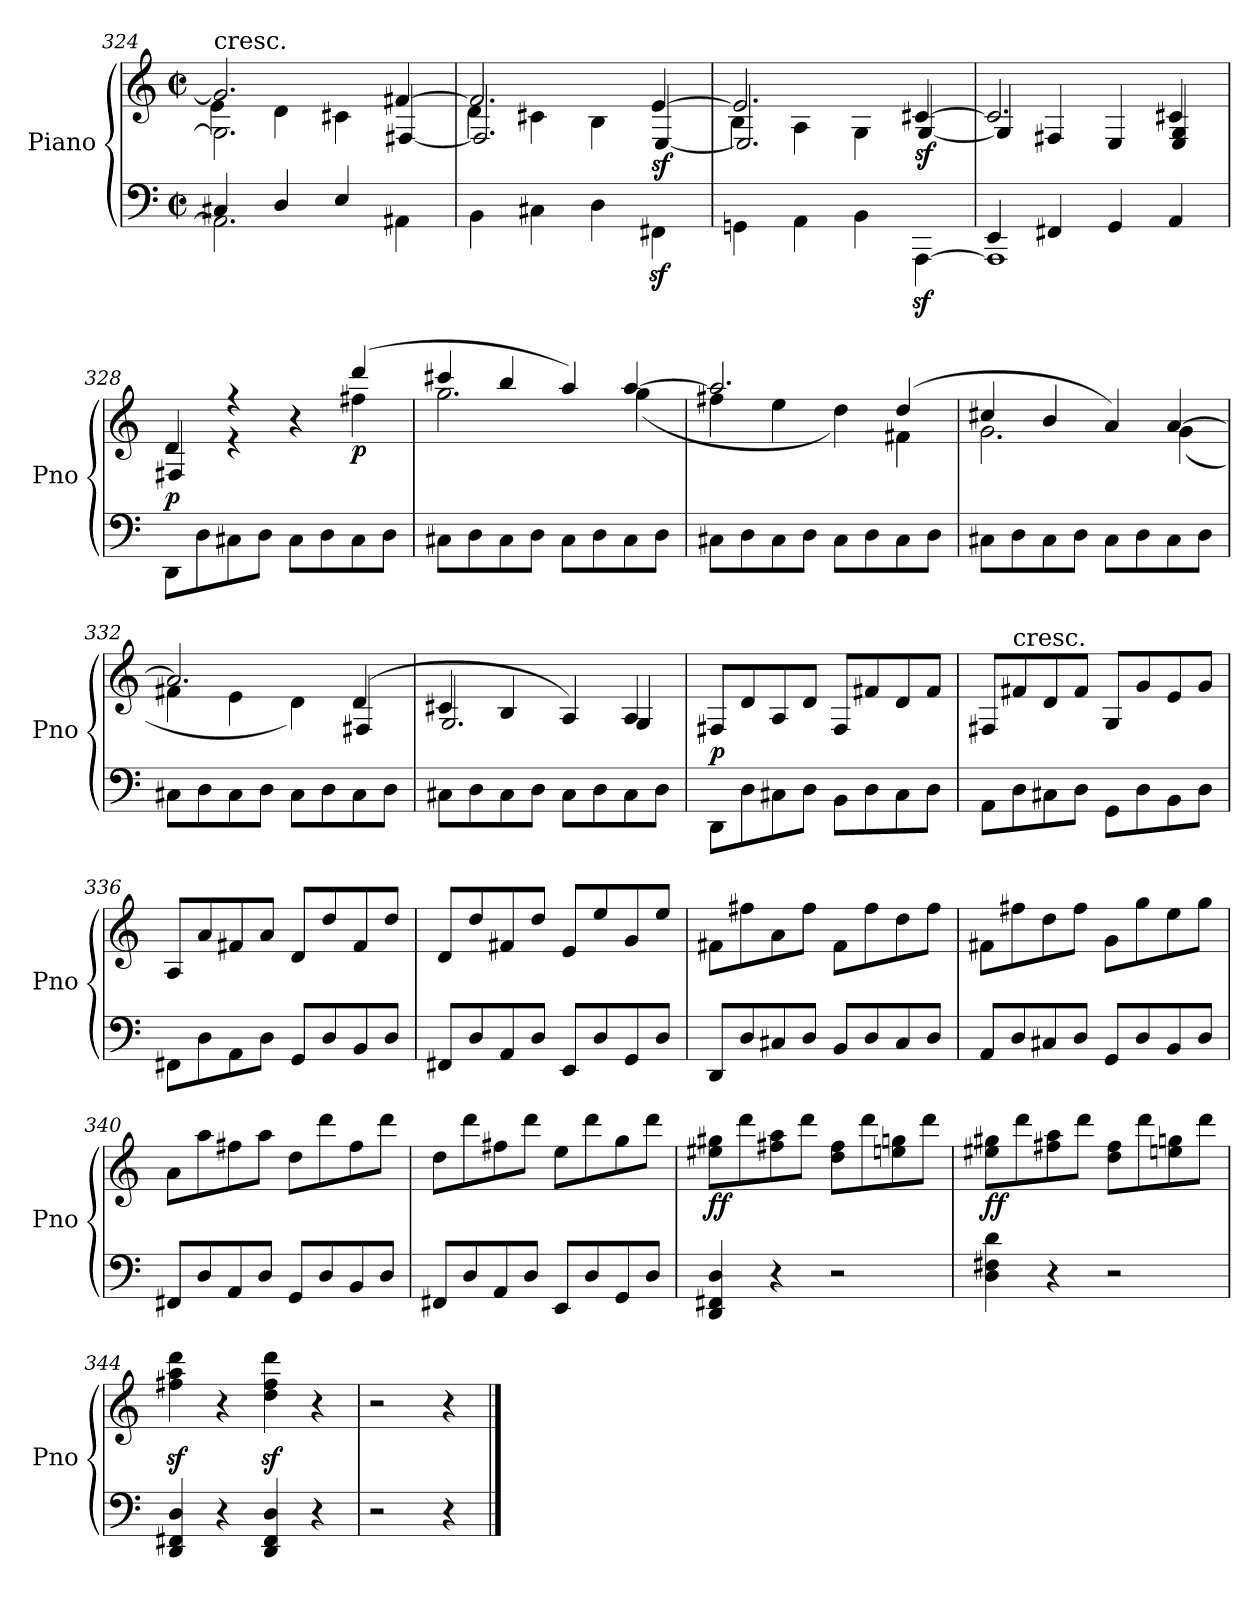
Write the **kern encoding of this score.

**kern	**kern	**dynam
*part1	*part1	*part1
*staff2	*staff1	*staff1/2
*I"Piano	*	*
*I'Pno	*	*
!!LO:LB:g=z
*clefF4	*clefG2	*
*k[]	*k[]	*
*C:	*C:	*
*M2/2	*M2/2	*
*met(c|)	*met(c|)	*
=324	=324	=324
*^	*^	*
*	*	*	*^	*
!	!	!LO:TX:a:t=cresc.	!	!	!
4C#X/	2.AA\]	2.g/]	2.G\]	4e\	.
4D/	.	.	.	4d\	.
4E/	.	.	.	4c#X\	.
!	!	!	!	!	!LO:DY:b=2
!	!	!	!	!	!LO:DY:n=1:b
4AA#X\	4ryy	[4f#X/	[4F#X/	4ryy	sf sf
*v	*v	*	*	*	*
=325	=325	=325	=325	=325
4BB\	2.f#/]	2.F#/]	4d\	.
4C#X\	.	.	4c#\	.
4D\	.	.	4B\	.
!	!	!	!	!LO:DY:b
4FF#Xz<\	[4e/	[4E/	4ryy	sf
=326	=326	=326	=326	=326
4GGn\	2.e/]	2.E/]	4B\	.
4AA\	.	.	4A\	.
4BB\	.	.	4G\	.
!	!	!	!	!LO:DY:b
[4AAAz<\	[4c#/	[4G/	4ryy	sf
*	*	*v	*v	*
=327	=327	=327	=327
*^	*	*	*
1AAA]	4EE/	2.c#/]	4G/]	.
.	4FF#X/	.	4F#/	.
.	4GG/	.	4E/	.
.	4AA/	4c#/	4E/ 4G/	.
=328	=328	=328	=328	=328
!	!	!	!	!LO:DY:b
*v	*v	*	*	*
8DD\L	4d/	4F#/	p
8D\	.	.	.
8C#X\	4r	4r	.
8D\J	.	.	.
8C#\L	4r	4ryy	.
8D\	.	.	.
!	!	!	!LO:DY:b
8C#\	(>4ddd/	4ff#\	p
8D\J	.	.	.
=329	=329	=329	=329
8C#X\L	4ccc#/	2.gg\	.
8D\	.	.	.
8C#\	4bb/	.	.
8D\J	.	.	.
8C#\L	4aa/)	.	.
8D\	.	.	.
8C#\	[4aa/	(<4gg\	.
8D\J	.	.	.
!!LO:LB:g=z	!!
=330	=330	=330	=330
8C#X\L	2.aa/]	4ff#\	.
8D\	.	.	.
8C#\	.	4ee\	.
8D\J	.	.	.
8C#\L	.	4dd\)	.
8D\	.	.	.
8C#\	(>4dd/	4f#\	.
8D\J	.	.	.
=331	=331	=331	=331
8C#X\L	4cc#/	2.g\	.
8D\	.	.	.
8C#\	4b/	.	.
8D\J	.	.	.
8C#\L	4a/)	.	.
8D\	.	.	.
8C#\	[4a/	(<4g\	.
8D\J	.	.	.
=332	=332	=332	=332
8C#X\L	2.a/]	4f#\	.
8D\	.	.	.
8C#\	.	4e\	.
8D\J	.	.	.
8C#\L	.	4d\)	.
8D\	.	.	.
8C#\	(>4d/	4F#/	.
8D\J	.	.	.
=333	=333	=333	=333
8C#X\L	4c#/	2.G/	.
8D\	.	.	.
8C#\	4B/	.	.
8D\J	.	.	.
8C#\L	4A/)	.	.
8D\	.	.	.
8C#\	4A/	4G/	.
8D\J	.	.	.
*	*v	*v	*
=334	=334	=334
!	!	!LO:DY:b
8DD\L	8F#/L	p
8D\	8d/	.
8C#X\	8A/	.
8D\J	8d/J	.
8BB\L	8F#/L	.
8D\	8f#/	.
8C#\	8d/	.
8D\J	8f#/J	.
!!LO:LB:g=z
=335	=335	=335
8AA\L	8F#/L	.
!	!LO:TX:a:t=cresc.	!
8D\	8f#/	.
8C#X\	8d/	.
8D\J	8f#/J	.
8GG\L	8G/L	.
8D\	8g/	.
8BB\	8e/	.
8D\J	8g/J	.
=336	=336	=336
8FF#X\L	8A/L	.
8D\	8a/	.
8AA\	8f#/	.
8D\J	8a/J	.
8GG/L	8d/L	.
8D/	8dd/	.
8BB/	8f#/	.
8D/J	8dd/J	.
=337	=337	=337
8FF#X/L	8d/L	.
8D/	8dd/	.
8AA/	8f#/	.
8D/J	8dd/J	.
8EE/L	8e/L	.
8D/	8ee/	.
8GG/	8g/	.
8D/J	8ee/J	.
=338	=338	=338
8DD/L	8f#\L	.
8D/	8ff#\	.
8C#X/	8a\	.
8D/J	8ff#\J	.
8BB/L	8f#\L	.
8D/	8ff#\	.
8C#/	8dd\	.
8D/J	8ff#\J	.
=339	=339	=339
8AA/L	8f#\L	.
8D/	8ff#\	.
8C#X/	8dd\	.
8D/J	8ff#\J	.
8GG/L	8g\L	.
8D/	8gg\	.
8BB/	8ee\	.
8D/J	8gg\J	.
!!LO:LB:g=z
=340	=340	=340
8FF#X/L	8a\L	.
8D/	8aa\	.
8AA/	8ff#\	.
8D/J	8aa\J	.
8GG/L	8dd\L	.
8D/	8ddd\	.
8BB/	8ff#\	.
8D/J	8ddd\J	.
=341	=341	=341
8FF#X/L	8dd\L	.
8D/	8ddd\	.
8AA/	8ff#\	.
8D/J	8ddd\J	.
8EE/L	8ee\L	.
8D/	8ddd\	.
8GG/	8gg\	.
8D/J	8ddd\J	.
=342	=342	=342
!	!	!LO:DY:b
4DD/ 4FF#X/ 4D/	8ee#X\ 8gg#X\L	ff
.	8ddd\	.
4r	8ff#\ 8aa\	.
.	8ddd\J	.
2r	8dd\ 8ff#\L	.
.	8ddd\	.
.	8een\ 8ggn\	.
.	8ddd\J	.
=343	=343	=343
!	!	!LO:DY:b
4D\ 4F#X\ 4d\	8ee#X\ 8gg#X\L	ff
.	8ddd\	.
4r	8ff#\ 8aa\	.
.	8ddd\J	.
2r	8dd\ 8ff#\L	.
.	8ddd\	.
.	8een\ 8ggn\	.
.	8ddd\J	.
=344	=344	=344
4DD/ 4FF#X/ 4D/	4ff#\z< 4aa\z< 4ddd\z<	.
4r	4r	.
4DD/ 4FF#/ 4D/	4dd\z< 4ff#\z< 4ddd\z<	.
4r	4r	.
!!LO:LB:g=z
=345	=345	=345
2r	2r	.
4r	4r	.
==	==	==
*-	*-	*-
